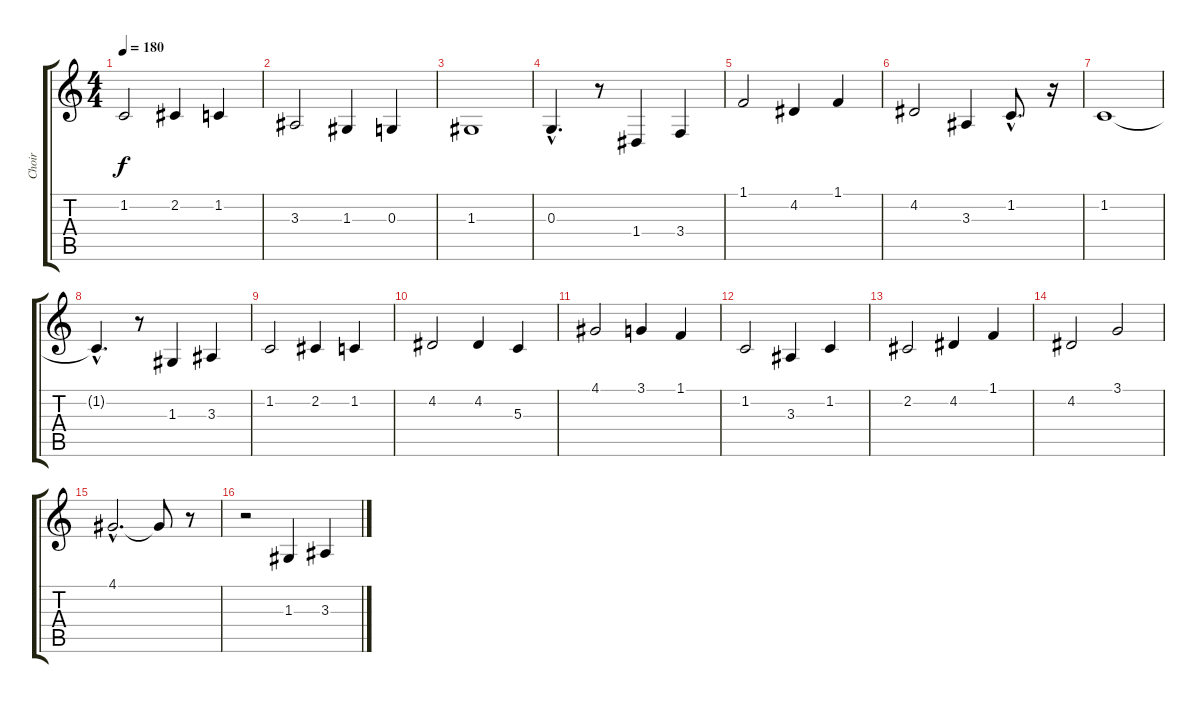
\track ("Choir" "Choir") {instrument choiraahs}
\staff {score tabs}
\tuning (E4 B3 G3 D3 A2 E2) {hide}
\ts (4 4)
\tempo 180
\clef g2
\ks c
1.2.2{dy f} 2.2.4 1.2.4 |
3.3.2 1.3.4 0.3.4 |
1.3.1 |
0.3{hac}.4{d} r.8 1.4.4 3.4.4 |
1.1.2 4.2.4 1.1.4 |
4.2.2 3.3.4 1.2{hac}.8{d} r.16 |
1.2.1 |
1.2{hac t}.4{d} r.8 1.3.4 3.3.4 |
1.2.2 2.2.4 1.2.4 |
4.2.2 4.2.4 5.3.4 |
4.1.2 3.1.4 1.1.4 |
1.2.2 3.3.4 1.2.4 |
2.2.2 4.2.4 1.1.4 |
4.2.2 3.1.2 |
4.1{hac}.2{d} 4.1{t}.8 r.8 |
r.2 1.3.4 3.3.4
